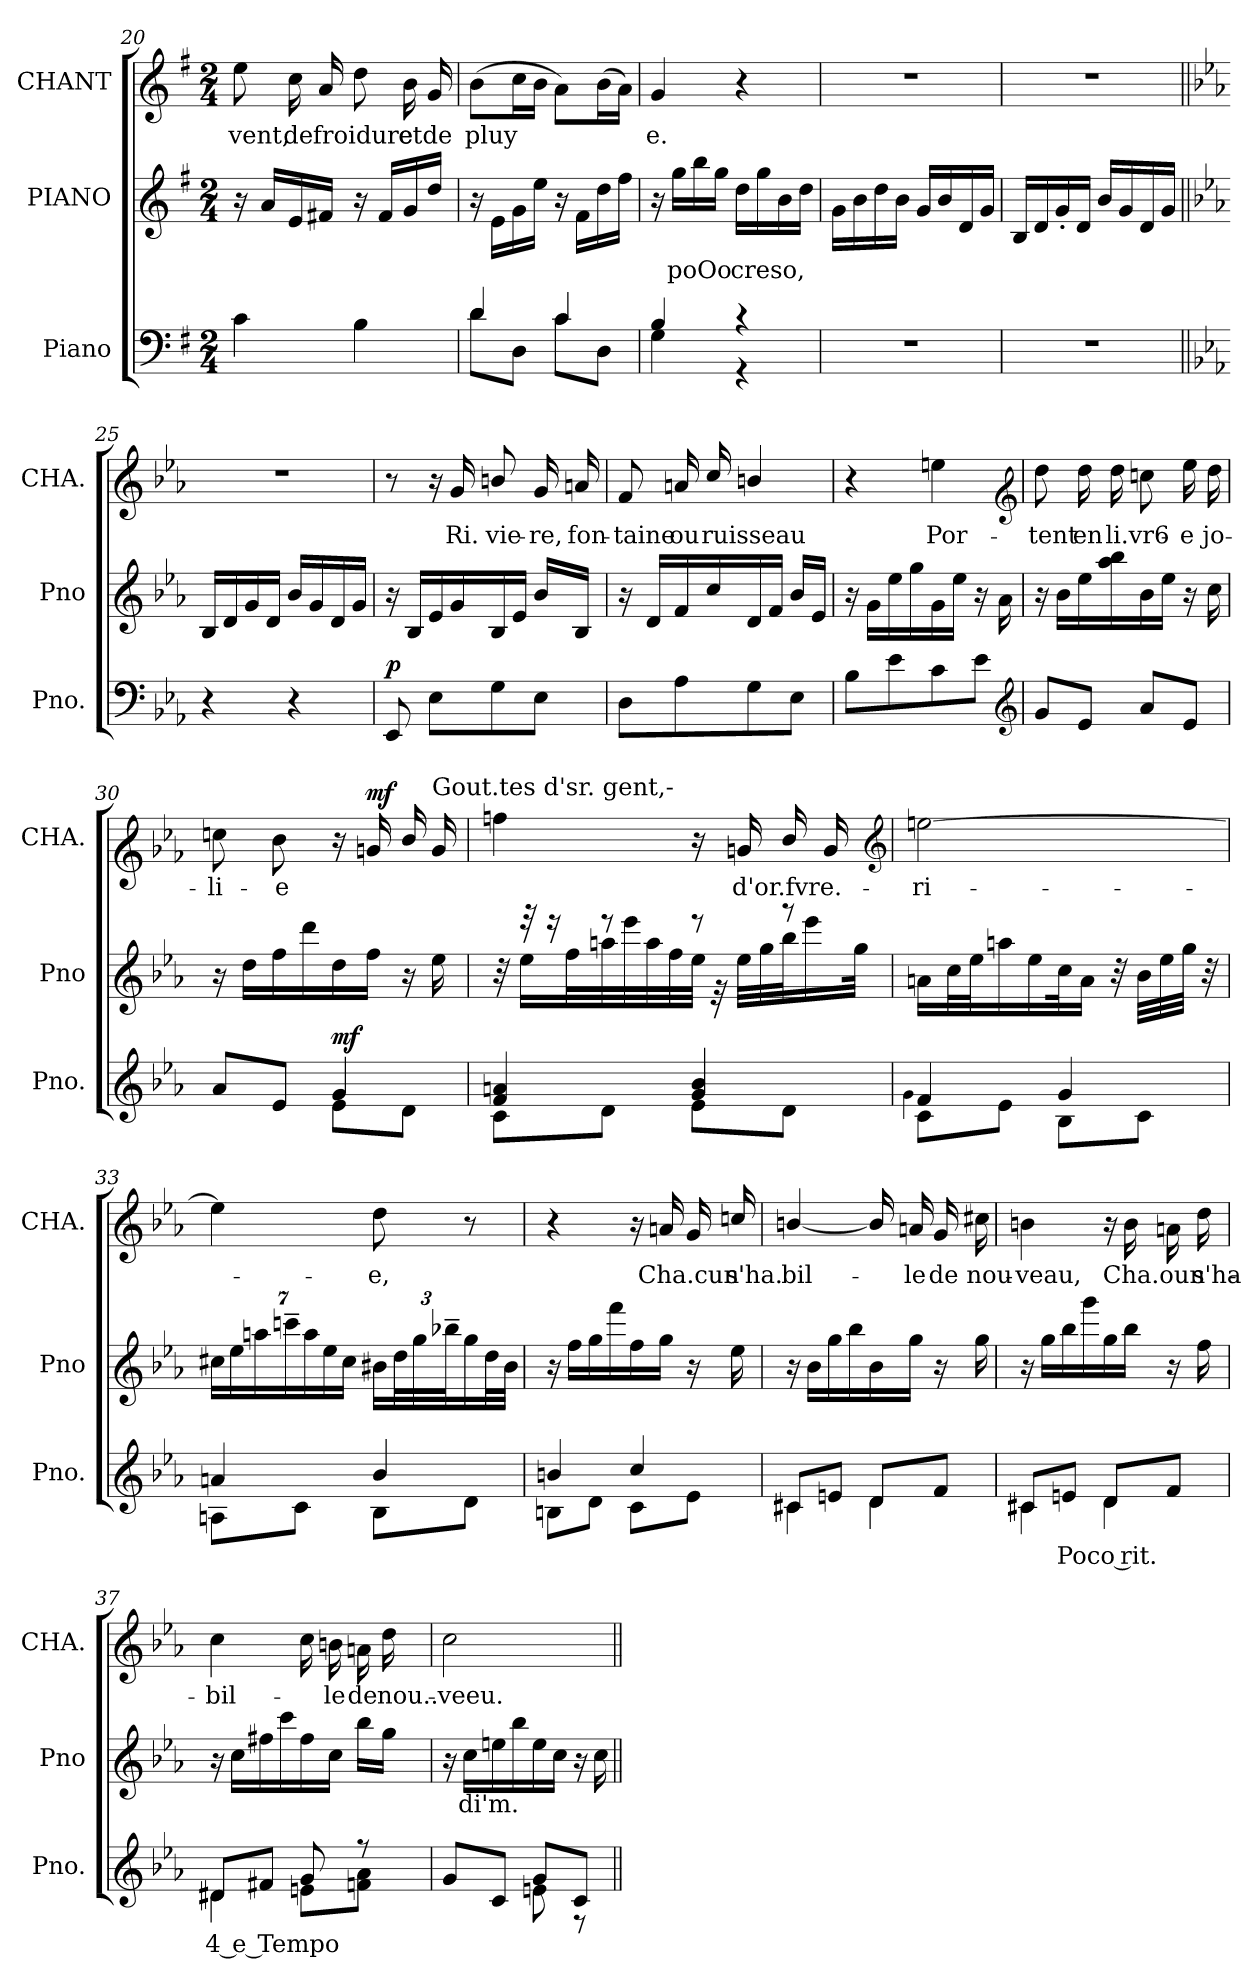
**kern	**text	**dynam	**kern	**text	**kern	**text	**dynam
*part3	*part3	*part3	*part2	*part2	*part1	*part1	*part1
*staff3	*staff3	*staff3	*staff2	*staff2	*staff1	*staff1	*staff1
*I"Piano	*	*	*I"PIANO	*	*I"CHANT	*	*
*I'Pno.	*	*	*I'Pno	*	*I'CHA.	*	*
*clefF4	*	*	*clefG2	*	*clefG2	*	*
*k[f#]	*	*	*k[f#]	*	*k[f#]	*	*
*G:	*	*	*G:	*	*G:	*	*
*M2/4	*	*	*M2/4	*	*M2/4	*	*
=20	=20	=20	=20	=20	=20	=20	=20
4c\	.	.	16r	.	8ee\	vent,	.
.	.	.	16a/LL	.	.	.	.
.	.	.	16e/	.	16cc\	de	.
.	.	.	16f#X/JJ	.	16a/	froidure	.
4B\	.	.	16r	.	8dd\	.	.
.	.	.	16f#/LL	.	.	.	.
.	.	.	16g/	.	16b\	et	.
.	.	.	16dd/JJ	.	16g/	de	.
!!LO:LB:g=z
=21	=21	=21	=21	=21	=21	=21	=21
*^	*	*	*	*	*	*	*
4d/	8d\L	.	.	16r	.	(8b\L	pluy	.
.	.	.	.	16e\LL	.	.	.	.
.	8D\J	.	.	16g\	.	16cc\L	.	.
.	.	.	.	16ee\JJ	.	16b\JJ	.	.
4c/	8c\L	.	.	16r	.	8a\L)	.	.
.	.	.	.	16f#\LL	.	.	.	.
.	8D\J	.	.	16dd\	.	(16b\L	.	.
.	.	.	.	16ff#\JJ	.	16a\JJ)	.	.
=22	=22	=22	=22	=22	=22	=22	=22	=22
4B/	4G\	.	.	16r	.	4g/	e.	.
.	.	.	.	16gg\LL	poOo	.	.	.
.	.	.	.	16bb\	.	.	.	.
.	.	.	.	16gg\JJ	.	.	.	.
4r	4r	.	.	16dd\LL	creso,	4r	.	.
.	.	.	.	16gg\	.	.	.	.
.	.	.	.	16b\	.	.	.	.
.	.	.	.	16dd\JJ	.	.	.	.
*v	*v	*	*	*	*	*	*	*
=23	=23	=23	=23	=23	=23	=23	=23
2r	.	.	16g\LL	.	2r	.	.
.	.	.	16b\	.	.	.	.
.	.	.	16dd\	.	.	.	.
.	.	.	16b\JJ	.	.	.	.
.	.	.	16g/LL	.	.	.	.
.	.	.	16b/	.	.	.	.
.	.	.	16d/	.	.	.	.
.	.	.	16g/JJ	.	.	.	.
=24	=24	=24	=24	=24	=24	=24	=24
2r	.	.	16B/LL	.	2r	.	.
.	.	.	16d/	.	.	.	.
.	.	.	16g'/	.	.	.	.
.	.	.	16d/JJ	.	.	.	.
.	.	.	16b/LL	.	.	.	.
.	.	.	16g/	.	.	.	.
.	.	.	16d/	.	.	.	.
.	.	.	16g/JJ	.	.	.	.
=25||	=25||	=25||	=25||	=25||	=25||	=25||	=25||
*k[b-e-a-]	*	*	*k[b-e-a-]	*	*k[b-e-a-]	*	*
4r	.	.	16B-/LL	.	2r	.	.
.	.	.	16d/	.	.	.	.
.	.	.	16g/	.	.	.	.
.	.	.	16d/JJ	.	.	.	.
4r	.	.	16b-/LL	.	.	.	.
.	.	.	16g/	.	.	.	.
.	.	.	16d/	.	.	.	.
.	.	.	16g/JJ	.	.	.	.
!!LO:LB:g=z
=26	=26	=26	=26	=26	=26	=26	=26
8EE-/	.	p	16r	.	8r	.	.
.	.	.	16B-/LL	.	.	.	.
8E-\L	.	.	16e-/	.	16r	.	.
.	.	.	16g/	.	16g/	Ri.	.
8G\	.	.	16B-/	.	8b/	vie-	.
.	.	.	16e-/JJ	.	.	.	.
8E-\J	.	.	16b-/LL	.	16g/	re,	.
.	.	.	16B-/JJ	.	16a/	fon-	.
=27	=27	=27	=27	=27	=27	=27	=27
8D\L	.	.	16r	.	8f/	taine	.
.	.	.	16d/LL	.	.	.	.
8A-\	.	.	16f/	.	16a/	ou	.
.	.	.	16cc/	.	16cc/	ruisseau	.
8G\	.	.	16d/	.	4b/	.	.
.	.	.	16f/JJ	.	.	.	.
8E-\J	.	.	16b-/LL	.	.	.	.
.	.	.	16e-/JJ	.	.	.	.
=28	=28	=28	=28	=28	=28	=28	=28
8B-\L	.	.	16r	.	4r	.	.
.	.	.	16g\LL	.	.	.	.
8e-\	.	.	16ee-\	.	.	.	.
.	.	.	16gg\	.	.	.	.
8c\	.	.	16g\	.	4ee\	Por-	cres0 ,
.	.	.	16ee-\JJ	.	.	.	.
8e-\J	.	.	16r	.	.	.	.
.	.	.	16a-\	.	.	.	.
*clefG2	*	*	*	*	*clefG1	*	*
!!LO:PB:g=z
=29	=29	=29	=29	=29	=29	=29	=29
8g/L	.	.	16r	.	8ff\	tent	.
.	.	.	16b-\LL	.	.	.	.
8e-/J	.	.	16ee-\	.	16ff\	en	.
.	.	.	16aa-\ 16bb-\	.	16ff\	li.vr6-	.
8a-/L	.	.	16b-\	.	8ee\	.	.
.	.	.	16ee-\JJ	.	.	.	.
8e-/J	.	.	16r	.	16gg\	e	.
.	.	.	16cc\	.	16ff\	jo-	.
=30	=30	=30	=30	=30	=30	=30	=30
*^	*	*	*	*	*	*	*
8a-/L	4ryy	.	.	16r	.	8ee\	li-	.
.	.	.	.	16dd\LL	.	.	.	.
8e-/J	.	.	.	16ff\	.	8dd\	e	.
.	.	.	.	16ddd\	.	.	.	.
4g/	8e-\L	.	mf	16dd\	.	16r	.	.
.	.	.	.	16ff\JJ	.	16b/	.	mf
.	8d\J	.	.	16r	.	16dd/	.	.
!	!	!	!	!	!	!LO:TX:t=Gout.tes d'sr. gent,-	!	!
.	.	.	.	16ee-\	.	16b/	.	.
=31	=31	=31	=31	=31	=31	=31	=31	=31
*	*	*	*	*^	*	*	*	*
4f/ 4an/	8c\L	.	.	32r	32ryy	.	4aa\	.	.
.	.	.	.	32r	16ee-\LL	.	.	.	.
.	.	.	.	16r	.	.	.	.	.
.	.	.	.	.	32ff\L	.	.	.	.
.	8d\J	.	.	8r	32aan\	.	.	.	.
.	.	.	.	.	32eee-\	.	.	.	.
.	.	.	.	.	32aa\	.	.	.	.
.	.	.	.	.	32ff\	.	.	.	.
4g/ 4b-/	8e-\L	.	.	8r	32ee-\JJJ	.	16r	.	.
.	.	.	.	.	32r	.	.	.	.
.	.	.	.	.	32ee-\LLL	.	16b/	d'or.fvre.-	.
.	.	.	.	.	32gg\	.	.	.	.
.	8d\J	.	.	8r	32bb-\J	.	16dd/	.	.
.	.	.	.	.	16eee-\	.	.	.	.
.	.	.	.	.	.	.	16b/	.	.
.	.	.	.	.	32gg\JJk	.	.	.	.
*	*	*	*	*v	*v	*	*	*	*
*	*	*	*	*	*	*clefG2	*	*
!!LO:LB:g=z
=32	=32	=32	=32	=32	=32	=32	=32	=32
.	4qqg\	.	.	.	.	.	.	.
4f/	8c\L	.	.	16an\LL	.	[2ee\	ri-	.
.	.	.	.	32cc\L	.	.	.	.
.	.	.	.	32ee-\J	.	.	.	.
.	8e-\J	.	.	16aan\	.	.	.	.
.	.	.	.	16ee-\	.	.	.	.
4g/	8B-\L	.	.	32cc\k	.	.	.	.
.	.	.	.	16a\JJ	.	.	.	.
.	.	.	.	32r	.	.	.	.
.	8c\J	.	.	32b-\LLL	.	.	.	.
.	.	.	.	32ee-\	.	.	.	.
.	.	.	.	32gg\JJJ	.	.	.	.
.	.	.	.	32r	.	.	.	.
=33	=33	=33	=33	=33	=33	=33	=33	=33
4an/	8An\L	.	.	28cc#X\LL	.	4ee\]	.	.
.	.	.	.	28ee-\	.	.	.	.
.	.	.	.	28aan\	.	.	.	.
.	.	.	.	28cccn~\	.	.	.	.
.	8c\J	.	.	.	.	.	.	.
.	.	.	.	28aa\	.	.	.	.
.	.	.	.	28ee-\	.	.	.	.
.	.	.	.	28cc#\JJ	.	.	.	.
4b-/	8B-\L	.	.	16b#X\LL	.	8dd\	e,	.
.	.	.	.	48dd\L	.	.	.	.
.	.	.	.	48gg\	.	.	.	.
.	.	.	.	48bb-X~\J	.	.	.	.
.	8d\J	.	.	16gg\	.	8r	.	.
.	.	.	.	32dd\L	.	.	.	.
.	.	.	.	32b#\JJJ	.	.	.	.
=34	=34	=34	=34	=34	=34	=34	=34	=34
4bn/	8Bn\L	.	.	16r	.	4r	.	.
.	.	.	.	16ff\LL	.	.	.	.
.	8d\J	.	.	16gg\	.	.	.	.
.	.	.	.	16fff\	.	.	.	.
4cc/	8c\L	.	.	16ff\	.	16r	.	.
.	.	.	.	16gg\JJ	.	16an/	Cha.cun	.
.	8e-\J	.	.	16r	.	16g/	.	.
.	.	.	.	16ee-\	.	16ccn/	s'ha.	.
!!LO:LB:g=z
=35	=35	=35	=35	=35	=35	=35	=35	=35
8c#X/L	4c#X\	.	.	16r	.	[4b/	bil-	.
.	.	.	.	16b-\LL	.	.	.	.
8en/J	.	.	.	16gg\	.	.	.	.
.	.	.	.	16bb-\	.	.	.	.
8d/L	4d\	.	.	16b-\	.	16b/]	.	.
.	.	.	.	16gg\JJ	.	16an/	le	.
8f/J	.	.	.	16r	.	16g/	de	.
.	.	.	.	16gg\	.	16cc#X\	nou-	.
=36	=36	=36	=36	=36	=36	=36	=36	=36
8c#X/L	4c#X\	.	.	16r	.	4b\	veau,	.
.	.	.	.	16gg\LL	.	.	.	.
8en/J	.	Poco rit.	.	16bb-\	.	.	.	.
.	.	.	.	16ggg\	.	.	.	.
8d/L	4d\	.	.	16gg\	.	16r	.	.
.	.	.	.	16bb-\JJ	.	16b\	Cha.oun	.
8f/J	.	.	.	16r	.	16an\	.	.
.	.	.	.	16ff\	.	16dd\	s'ha-	.
=37	=37	=37	=37	=37	=37	=37	=37	=37
8d#X/L	4d#X\	4 e Tempo	.	16r	.	4cc\	bil-	.
.	.	.	.	16cc\LL	.	.	.	.
8f#X/J	.	.	.	16ff#X\	.	.	.	.
.	.	.	.	16ccc\	.	.	.	.
8g/	8en\L	.	.	16ff#\	.	16cc\	.	.
.	.	.	.	16cc\JJ	.	16b\	le	.
8r	8fn\ 8a-\J	.	.	16bb-\LL	.	16an\	de	.
.	.	.	.	16gg\JJ	.	16dd\	nou..-	.
!!LO:LB:g=z
=38	=38	=38	=38	=38	=38	=38	=38	=38
8g/L	4ryy	.	.	16r	.	2cc\	veeu.-	.
.	.	.	.	16cc\LL	di'm.	.	.	.
8c/J	.	.	.	16een\	.	.	.	.
.	.	.	.	16bb-\	.	.	.	.
8g/L	8en\	.	.	16ee\	.	.	.	.
.	.	.	.	16cc\JJ	.	.	.	.
8c/J	8r	.	.	16r	.	.	.	.
.	.	.	.	16cc\	.	.	.	.
*v	*v	*	*	*	*	*	*	*
=||	=||	=||	=||	=||	=||	=||	=||
*-	*-	*-	*-	*-	*-	*-	*-
